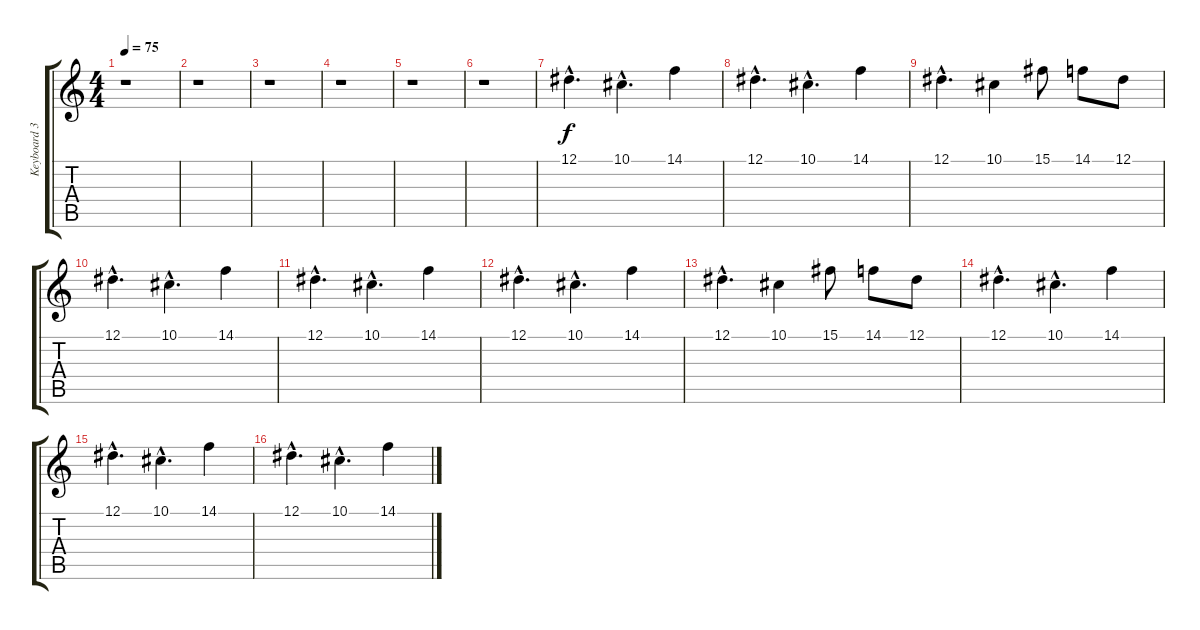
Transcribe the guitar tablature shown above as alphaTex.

\track ("Keyboard 3" "Keyboard 3") {instrument stringensemble1}
\staff {score tabs}
\tuning (Eb4 Bb3 Gb3 Db3 Ab2 Eb2) {hide}
\ts (4 4)
\tempo 75
\clef g2
\ks c
r.1{dy f} |
r.1 |
r.1 |
r.1 |
r.1 |
r.1 |
12.1{hac}.4{d} 10.1{hac}.4{d} 14.1.4 |
12.1{hac}.4{d} 10.1{hac}.4{d} 14.1.4 |
12.1{hac}.4{d} 10.1.4 15.1.8 14.1.8 12.1.8 |
12.1{hac}.4{d} 10.1{hac}.4{d} 14.1.4 |
12.1{hac}.4{d} 10.1{hac}.4{d} 14.1.4 |
12.1{hac}.4{d} 10.1{hac}.4{d} 14.1.4 |
12.1{hac}.4{d} 10.1.4 15.1.8 14.1.8 12.1.8 |
12.1{hac}.4{d} 10.1{hac}.4{d} 14.1.4 |
12.1{hac}.4{d} 10.1{hac}.4{d} 14.1.4 |
12.1{hac}.4{d} 10.1{hac}.4{d} 14.1.4
